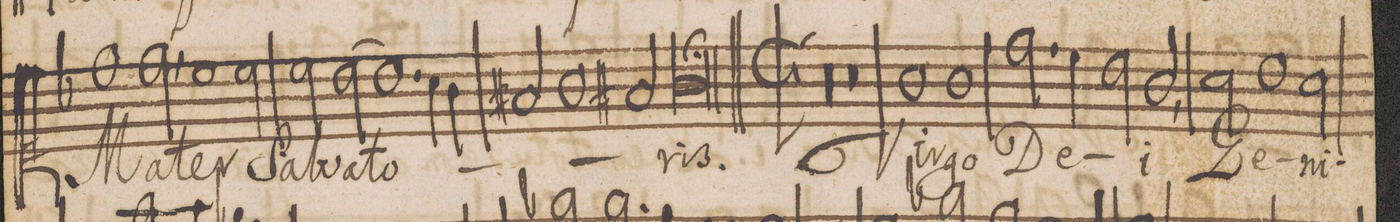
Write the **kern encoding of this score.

**kern	**text
*I"Canto.	*
*clefC1	*
*k[b-]	*
*met(C|)	*
*M2/1	*
1dd\	Ma-
2dd,\	-ter
1cc\	.
=23-	=23-
2cc\	Sal-
2cc\	-va-
[2b-\	-to-
=24-	=24-
1.b-\]	.
4a\	.
4g\	.
=25-	=25-
2f#X/	.
1g\	.
2f#X/	.
=26-	=26-
0g\;	-ris.
=27||-	=27||-
*M2/1	*
*met(C|)	*
*mmet(c|)	*
00r	.
=28-	=28-
=29-	=29-
0r	.
=30-	=30-
1g\	Vir-
1g\	-go
=31-	=31-
2.dd\	De-
4cc\	.
2b-\	.
2g,/	-i
=32-	=32-
2a\	Ge-
1b-\	.
2a\	-ni-
*-	*-
